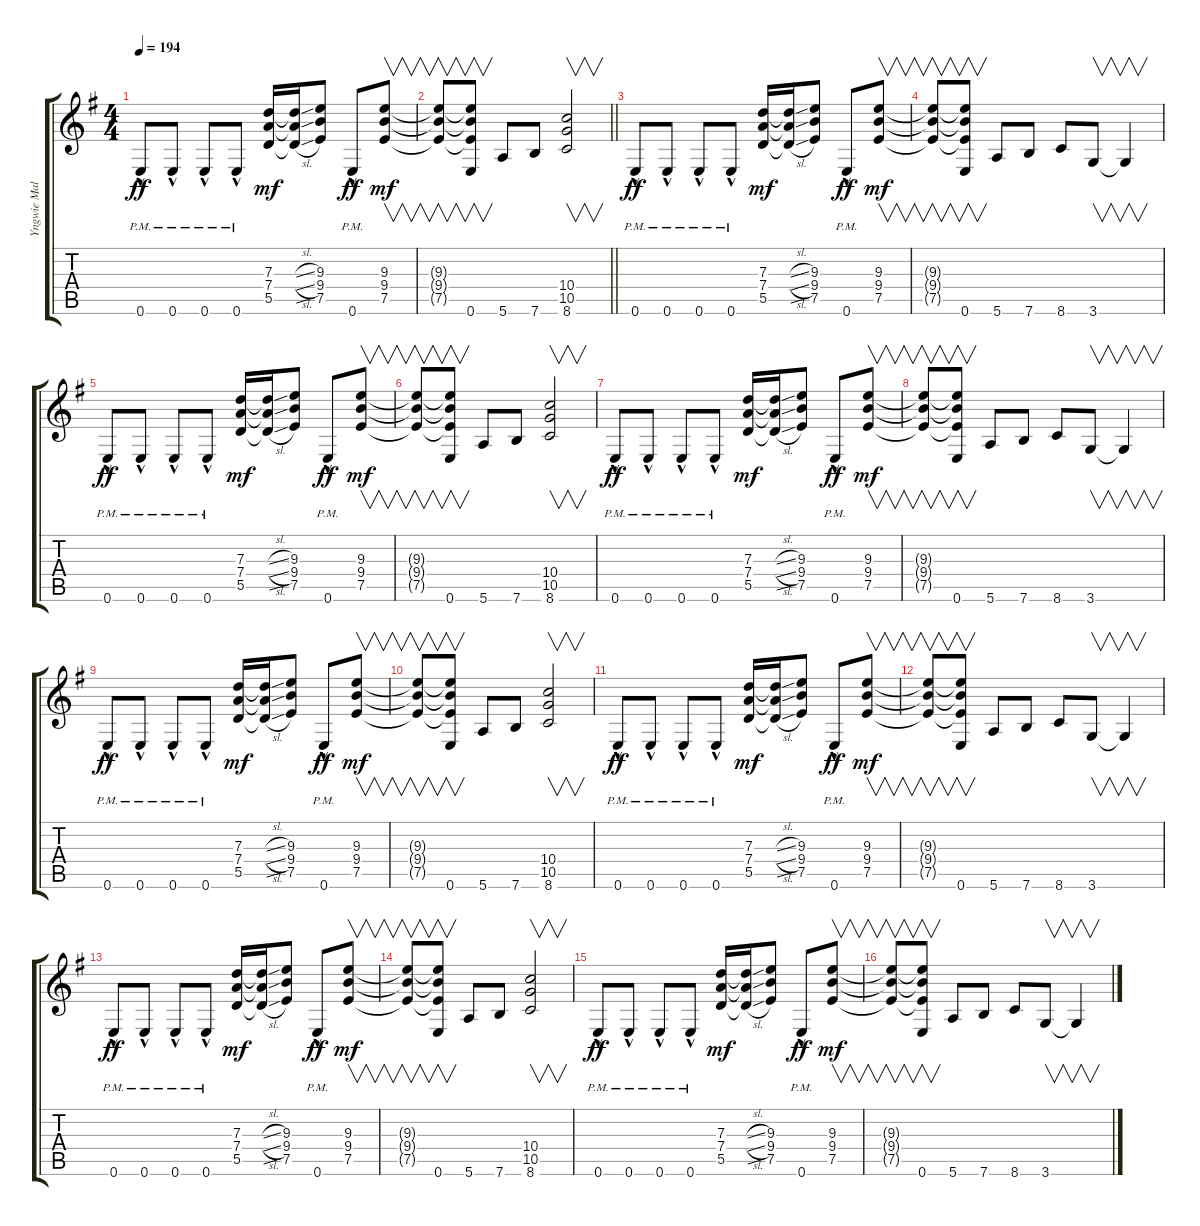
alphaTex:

\track ("Yngwie Malmsteen & Ron Keel (From m.107)" "Yngwie Mal") {instrument overdrivenguitar}
\staff {score tabs}
\tuning (E4 B3 G3 D3 A2 E2) {hide}
\ts (4 4)
\tempo 194
\clef g2
\ks g
0.6{hac pm}.8{dy ff} 0.6{hac pm}.8 0.6{hac pm}.8 0.6{hac pm}.8 (7.3 7.4 5.5).16{dy mf} (7.3{sl t} 7.4{sl t} 5.5{sl t}).16 (9.3 9.4 7.5).8 0.6{hac pm}.8{dy ff} (9.3 9.4 7.5).8{v dy mf} |
\barLineRight lightlight
(9.3{t} 9.4{t} 7.5{t}).8{v} (9.3{t} 9.4{t} 7.5{t} 0.6).8{v} 5.6.8 7.6.8 (10.4 10.5 8.6).2{v} |
0.6{hac pm}.8{dy ff} 0.6{hac pm}.8 0.6{hac pm}.8 0.6{hac pm}.8 (7.3 7.4 5.5).16{dy mf} (7.3{sl t} 7.4{sl t} 5.5{sl t}).16 (9.3 9.4 7.5).8 0.6{hac pm}.8{dy ff} (9.3 9.4 7.5).8{v dy mf} |
(9.3{t} 9.4{t} 7.5{t}).8{v} (9.3{t} 9.4{t} 7.5{t} 0.6).8{v} 5.6.8 7.6.8 8.6.8 3.6.8{v} 3.6{t}.4{v} |
0.6{hac pm}.8{dy ff} 0.6{hac pm}.8 0.6{hac pm}.8 0.6{hac pm}.8 (7.3 7.4 5.5).16{dy mf} (7.3{sl t} 7.4{sl t} 5.5{sl t}).16 (9.3 9.4 7.5).8 0.6{hac pm}.8{dy ff} (9.3 9.4 7.5).8{v dy mf} |
(9.3{t} 9.4{t} 7.5{t}).8{v} (9.3{t} 9.4{t} 7.5{t} 0.6).8{v} 5.6.8 7.6.8 (10.4 10.5 8.6).2{v} |
0.6{hac pm}.8{dy ff} 0.6{hac pm}.8 0.6{hac pm}.8 0.6{hac pm}.8 (7.3 7.4 5.5).16{dy mf} (7.3{sl t} 7.4{sl t} 5.5{sl t}).16 (9.3 9.4 7.5).8 0.6{hac pm}.8{dy ff} (9.3 9.4 7.5).8{v dy mf} |
(9.3{t} 9.4{t} 7.5{t}).8{v} (9.3{t} 9.4{t} 7.5{t} 0.6).8{v} 5.6.8 7.6.8 8.6.8 3.6.8{v} 3.6{t}.4{v} |
0.6{hac pm}.8{dy ff} 0.6{hac pm}.8 0.6{hac pm}.8 0.6{hac pm}.8 (7.3 7.4 5.5).16{dy mf} (7.3{sl t} 7.4{sl t} 5.5{sl t}).16 (9.3 9.4 7.5).8 0.6{hac pm}.8{dy ff} (9.3 9.4 7.5).8{v dy mf} |
(9.3{t} 9.4{t} 7.5{t}).8{v} (9.3{t} 9.4{t} 7.5{t} 0.6).8{v} 5.6.8 7.6.8 (10.4 10.5 8.6).2{v} |
0.6{hac pm}.8{dy ff} 0.6{hac pm}.8 0.6{hac pm}.8 0.6{hac pm}.8 (7.3 7.4 5.5).16{dy mf} (7.3{sl t} 7.4{sl t} 5.5{sl t}).16 (9.3 9.4 7.5).8 0.6{hac pm}.8{dy ff} (9.3 9.4 7.5).8{v dy mf} |
(9.3{t} 9.4{t} 7.5{t}).8{v} (9.3{t} 9.4{t} 7.5{t} 0.6).8{v} 5.6.8 7.6.8 8.6.8 3.6.8{v} 3.6{t}.4{v} |
0.6{hac pm}.8{dy ff} 0.6{hac pm}.8 0.6{hac pm}.8 0.6{hac pm}.8 (7.3 7.4 5.5).16{dy mf} (7.3{sl t} 7.4{sl t} 5.5{sl t}).16 (9.3 9.4 7.5).8 0.6{hac pm}.8{dy ff} (9.3 9.4 7.5).8{v dy mf} |
(9.3{t} 9.4{t} 7.5{t}).8{v} (9.3{t} 9.4{t} 7.5{t} 0.6).8{v} 5.6.8 7.6.8 (10.4 10.5 8.6).2{v} |
0.6{hac pm}.8{dy ff} 0.6{hac pm}.8 0.6{hac pm}.8 0.6{hac pm}.8 (7.3 7.4 5.5).16{dy mf} (7.3{sl t} 7.4{sl t} 5.5{sl t}).16 (9.3 9.4 7.5).8 0.6{hac pm}.8{dy ff} (9.3 9.4 7.5).8{v dy mf} |
(9.3{t} 9.4{t} 7.5{t}).8{v} (9.3{t} 9.4{t} 7.5{t} 0.6).8{v} 5.6.8 7.6.8 8.6.8 3.6.8{v} 3.6{t}.4{v}
